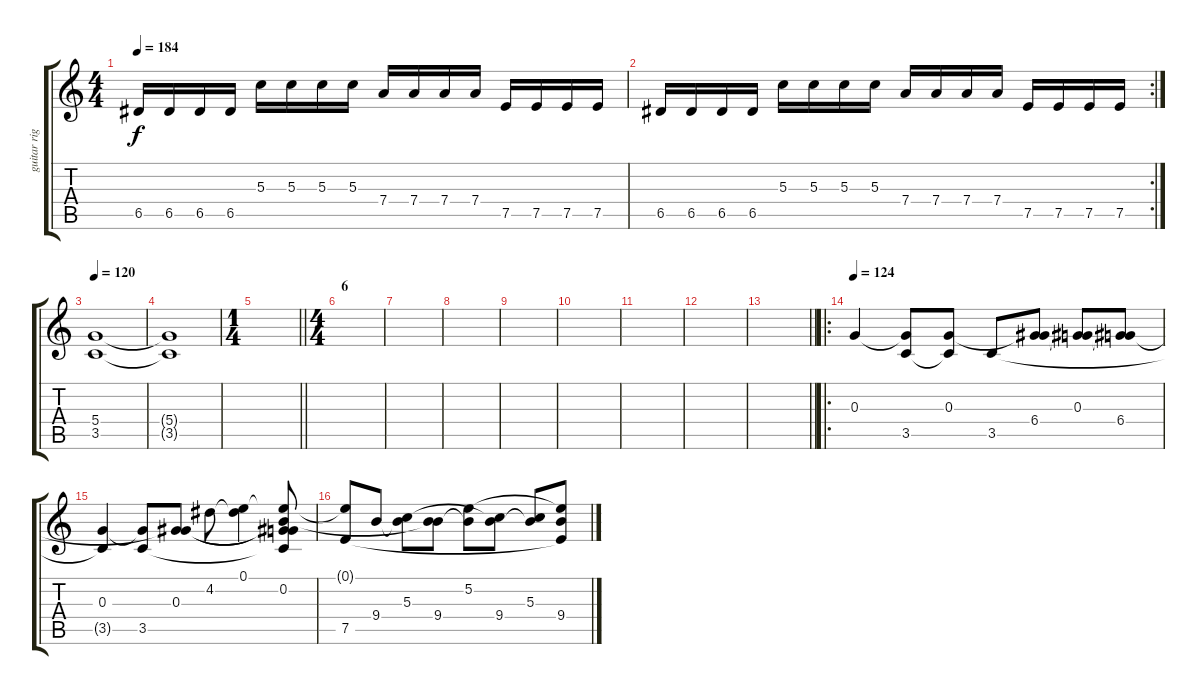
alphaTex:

\track ("guitar right" "guitar rig") {instrument distortionguitar}
\staff {score tabs}
\tuning (E4 B3 G3 D3 A2 E2) {hide}
\ts (4 4)
\tempo 184
\clef g2
\ks c
6.5.16{dy f} 6.5.16 6.5.16 6.5.16 5.3.16 5.3.16 5.3.16 5.3.16 7.4.16 7.4.16 7.4.16 7.4.16 7.5.16 7.5.16 7.5.16 7.5.16 |
\rc 2
6.5.16 6.5.16 6.5.16 6.5.16 5.3.16 5.3.16 5.3.16 5.3.16 7.4.16 7.4.16 7.4.16 7.4.16 7.5.16 7.5.16 7.5.16 7.5.16 |
\tempo 120
(5.4 3.5).1 |
(5.4{t} 3.5{t}).1 |
\ts (1 4)
\barLineRight lightlight
|
\ts (4 4)
\section ("" "6")
|
|
|
|
|
|
|
\barLineRight lightlight
|
\ro
\section ("" "")
\tempo 124
0.3.4 (0.3{t} 3.5).8 (0.3 3.5{t}).8 3.5.8 (0.3{t} 6.4).8 (0.3 6.4{t}).8 (0.3{t} 6.4).8 |
(0.3 3.5{t}).4 (0.3{t} 3.5).8 (0.3 6.4{t}).8 4.2.8 (0.1 4.2{t}).4 (0.1{t} 0.2 0.3{t} 6.4{t} 3.5{t}).8 |
(0.1{t} 7.5).8 9.4.8 (5.3 9.4{t}).8 (0.2{t} 9.4).8 (5.2 9.4{t}).8 (5.3{t} 9.4).8 (5.3 9.4{t}).8 (5.2{t} 9.4 7.5{t}).8
